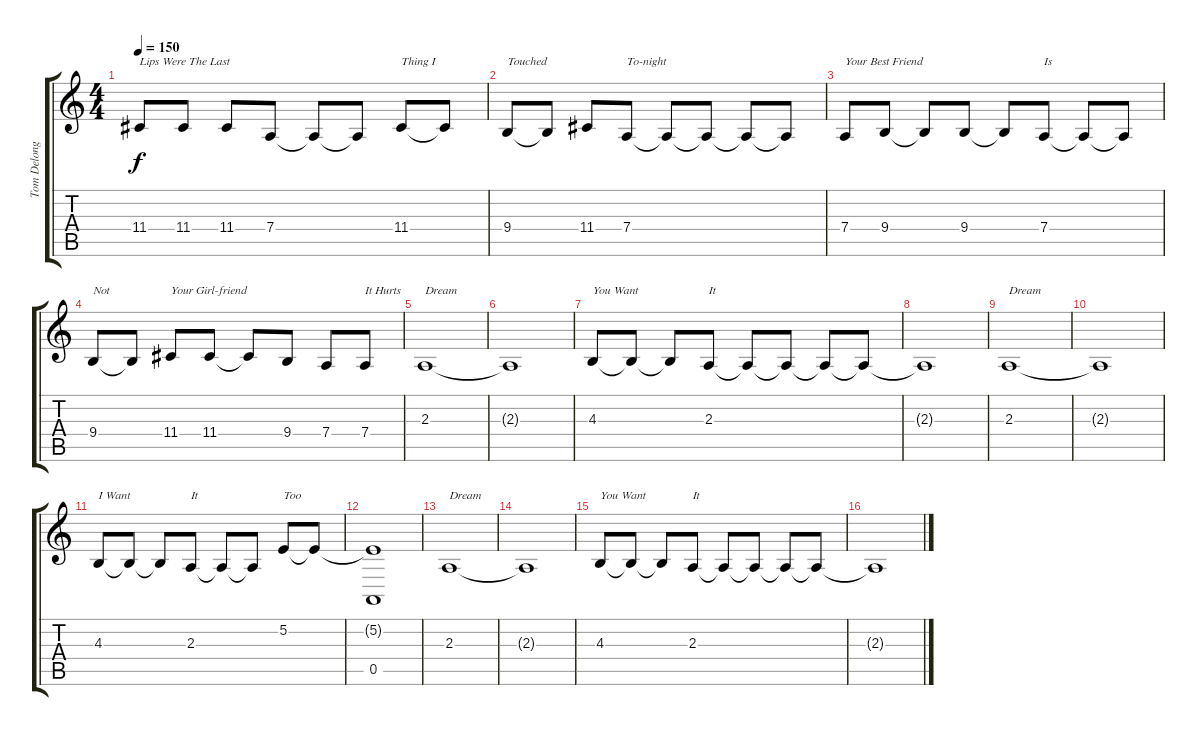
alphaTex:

\track ("Tom Delonge Vocals" "Tom Delong") {instrument flute}
\staff {score tabs}
\tuning (E4 B3 G3 D3 A2 E2) {hide}
\ts (4 4)
\tempo 150
\clef g2
\ks c
11.4.8{txt "Lips Were The Last" dy f} 11.4.8 11.4.8 7.4.8 7.4{t}.8 7.4{t}.8 11.4.8{txt "Thing I"} 11.4{t}.8 |
9.4.8{txt "Touched"} 9.4{t}.8 11.4.8 7.4.8{txt "To-night"} 7.4{t}.8 7.4{t}.8 7.4{t}.8 7.4{t}.8 |
7.4.8{txt "Your Best Friend"} 9.4.8 9.4{t}.8 9.4.8 9.4{t}.8 7.4.8{txt "Is"} 7.4{t}.8 7.4{t}.8 |
9.4.8{txt "Not"} 9.4{t}.8 11.4.8{txt "Your Girl-friend"} 11.4.8 11.4{t}.8 9.4.8 7.4.8 7.4.8{txt "It Hurts"} |
2.3.1{txt "Dream"} |
2.3{t}.1 |
4.3.8{txt "You Want"} 4.3{t}.8 4.3{t}.8 2.3.8{txt "It"} 2.3{t}.8 2.3{t}.8 2.3{t}.8 2.3{t}.8 |
2.3{t}.1 |
2.3.1{txt "Dream"} |
2.3{t}.1 |
4.3.8{txt "I Want"} 4.3{t}.8 4.3{t}.8 2.3.8{txt "It"} 2.3{t}.8 2.3{t}.8 5.2.8{txt "Too"} 5.2{t}.8 |
(5.2{t} 0.5).1 |
2.3.1{txt "Dream"} |
2.3{t}.1 |
4.3.8{txt "You Want"} 4.3{t}.8 4.3{t}.8 2.3.8{txt "It"} 2.3{t}.8 2.3{t}.8 2.3{t}.8 2.3{t}.8 |
2.3{t}.1
